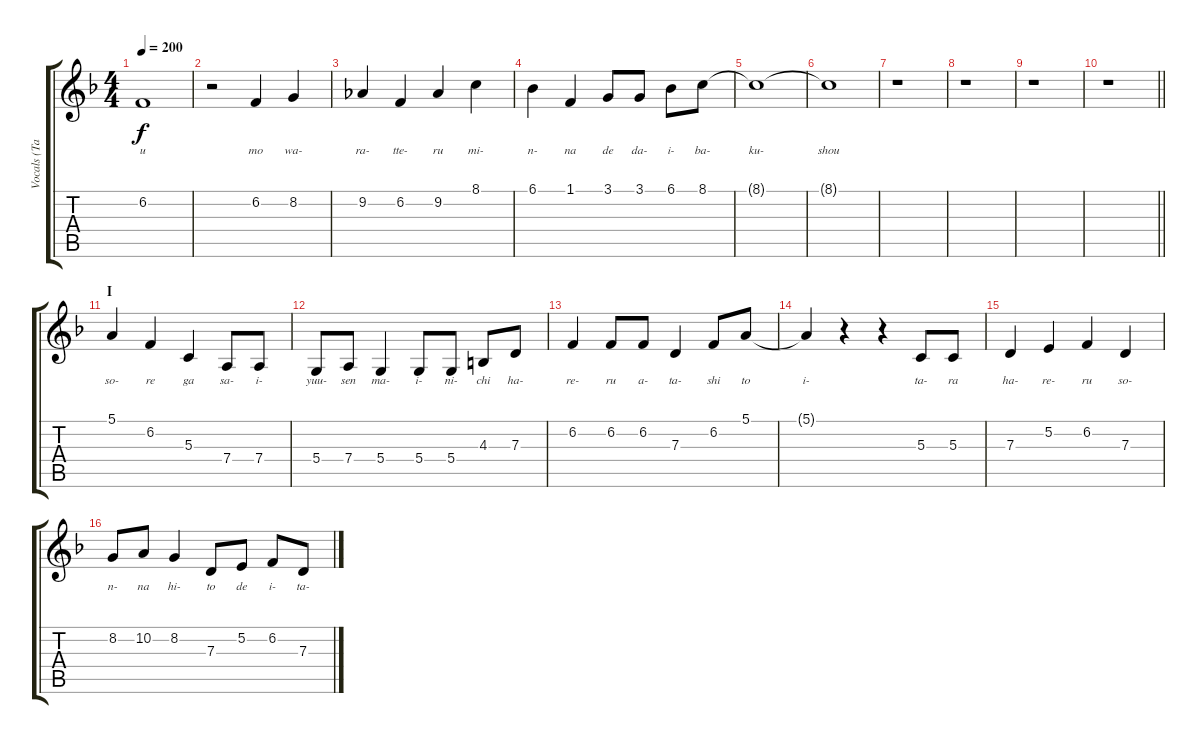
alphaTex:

\track ("Vocals (Tainaka Ritsu)" "Vocals (Ta") {instrument altosax}
\staff {score tabs}
\tuning (E4 B3 G3 D3 A2 E2) {hide}
\ts (4 4)
\tempo 200
\clef g2
\ks f
6.2{t}.1{lyrics (0 "u") lyrics (1 "") lyrics (2 "") lyrics (3 "") lyrics (4 "") dy f} |
r.2 6.2.4{lyrics (0 "mo") lyrics (1 "") lyrics (2 "") lyrics (3 "") lyrics (4 "")} 8.2.4{lyrics (0 "wa-") lyrics (1 "") lyrics (2 "") lyrics (3 "") lyrics (4 "")} |
9.2.4{lyrics (0 "ra-") lyrics (1 "") lyrics (2 "") lyrics (3 "") lyrics (4 "")} 6.2.4{lyrics (0 "tte-") lyrics (1 "") lyrics (2 "") lyrics (3 "") lyrics (4 "")} 9.2.4{lyrics (0 "ru") lyrics (1 "") lyrics (2 "") lyrics (3 "") lyrics (4 "")} 8.1.4{lyrics (0 "mi-") lyrics (1 "") lyrics (2 "") lyrics (3 "") lyrics (4 "")} |
6.1.4{lyrics (0 "n-") lyrics (1 "") lyrics (2 "") lyrics (3 "") lyrics (4 "")} 1.1.4{lyrics (0 "na") lyrics (1 "") lyrics (2 "") lyrics (3 "") lyrics (4 "")} 3.1.8{lyrics (0 "de") lyrics (1 "") lyrics (2 "") lyrics (3 "") lyrics (4 "")} 3.1.8{lyrics (0 "da-") lyrics (1 "") lyrics (2 "") lyrics (3 "") lyrics (4 "")} 6.1.8{lyrics (0 "i-") lyrics (1 "") lyrics (2 "") lyrics (3 "") lyrics (4 "")} 8.1.8{lyrics (0 "ba-") lyrics (1 "") lyrics (2 "") lyrics (3 "") lyrics (4 "")} |
8.1{t}.1{lyrics (0 "ku-") lyrics (1 "") lyrics (2 "") lyrics (3 "") lyrics (4 "")} |
8.1{t}.1{lyrics (0 "shou") lyrics (1 "") lyrics (2 "") lyrics (3 "") lyrics (4 "")} |
r.1 |
r.1 |
r.1 |
\barLineRight lightlight
r.1 |
\section ("" "I")
5.1.4{lyrics (0 "so-") lyrics (1 "") lyrics (2 "") lyrics (3 "") lyrics (4 "")} 6.2.4{lyrics (0 "re") lyrics (1 "") lyrics (2 "") lyrics (3 "") lyrics (4 "")} 5.3.4{lyrics (0 "ga") lyrics (1 "") lyrics (2 "") lyrics (3 "") lyrics (4 "")} 7.4.8{lyrics (0 "sa-") lyrics (1 "") lyrics (2 "") lyrics (3 "") lyrics (4 "")} 7.4.8{lyrics (0 "i-") lyrics (1 "") lyrics (2 "") lyrics (3 "") lyrics (4 "")} |
5.4.8{lyrics (0 "yuu-") lyrics (1 "") lyrics (2 "") lyrics (3 "") lyrics (4 "")} 7.4.8{lyrics (0 "sen") lyrics (1 "") lyrics (2 "") lyrics (3 "") lyrics (4 "")} 5.4.4{lyrics (0 "ma-") lyrics (1 "") lyrics (2 "") lyrics (3 "") lyrics (4 "")} 5.4.8{lyrics (0 "i-") lyrics (1 "") lyrics (2 "") lyrics (3 "") lyrics (4 "")} 5.4.8{lyrics (0 "ni-") lyrics (1 "") lyrics (2 "") lyrics (3 "") lyrics (4 "")} 4.3.8{lyrics (0 "chi") lyrics (1 "") lyrics (2 "") lyrics (3 "") lyrics (4 "")} 7.3.8{lyrics (0 "ha-") lyrics (1 "") lyrics (2 "") lyrics (3 "") lyrics (4 "")} |
6.2.4{lyrics (0 "re-") lyrics (1 "") lyrics (2 "") lyrics (3 "") lyrics (4 "")} 6.2.8{lyrics (0 "ru") lyrics (1 "") lyrics (2 "") lyrics (3 "") lyrics (4 "")} 6.2.8{lyrics (0 "a-") lyrics (1 "") lyrics (2 "") lyrics (3 "") lyrics (4 "")} 7.3.4{lyrics (0 "ta-") lyrics (1 "") lyrics (2 "") lyrics (3 "") lyrics (4 "")} 6.2.8{lyrics (0 "shi") lyrics (1 "") lyrics (2 "") lyrics (3 "") lyrics (4 "")} 5.1.8{lyrics (0 "to") lyrics (1 "") lyrics (2 "") lyrics (3 "") lyrics (4 "")} |
5.1{t}.4{lyrics (0 "i-") lyrics (1 "") lyrics (2 "") lyrics (3 "") lyrics (4 "")} r.4 r.4 5.3.8{lyrics (0 "ta-") lyrics (1 "") lyrics (2 "") lyrics (3 "") lyrics (4 "")} 5.3.8{lyrics (0 "ra") lyrics (1 "") lyrics (2 "") lyrics (3 "") lyrics (4 "")} |
7.3.4{lyrics (0 "ha-") lyrics (1 "") lyrics (2 "") lyrics (3 "") lyrics (4 "")} 5.2.4{lyrics (0 "re-") lyrics (1 "") lyrics (2 "") lyrics (3 "") lyrics (4 "")} 6.2.4{lyrics (0 "ru") lyrics (1 "") lyrics (2 "") lyrics (3 "") lyrics (4 "")} 7.3.4{lyrics (0 "so-") lyrics (1 "") lyrics (2 "") lyrics (3 "") lyrics (4 "")} |
8.2.8{lyrics (0 "n-") lyrics (1 "") lyrics (2 "") lyrics (3 "") lyrics (4 "")} 10.2.8{lyrics (0 "na") lyrics (1 "") lyrics (2 "") lyrics (3 "") lyrics (4 "")} 8.2.4{lyrics (0 "hi-") lyrics (1 "") lyrics (2 "") lyrics (3 "") lyrics (4 "")} 7.3.8{lyrics (0 "to") lyrics (1 "") lyrics (2 "") lyrics (3 "") lyrics (4 "")} 5.2.8{lyrics (0 "de") lyrics (1 "") lyrics (2 "") lyrics (3 "") lyrics (4 "")} 6.2.8{lyrics (0 "i-") lyrics (1 "") lyrics (2 "") lyrics (3 "") lyrics (4 "")} 7.3.8{lyrics (0 "ta-") lyrics (1 "") lyrics (2 "") lyrics (3 "") lyrics (4 "")}
